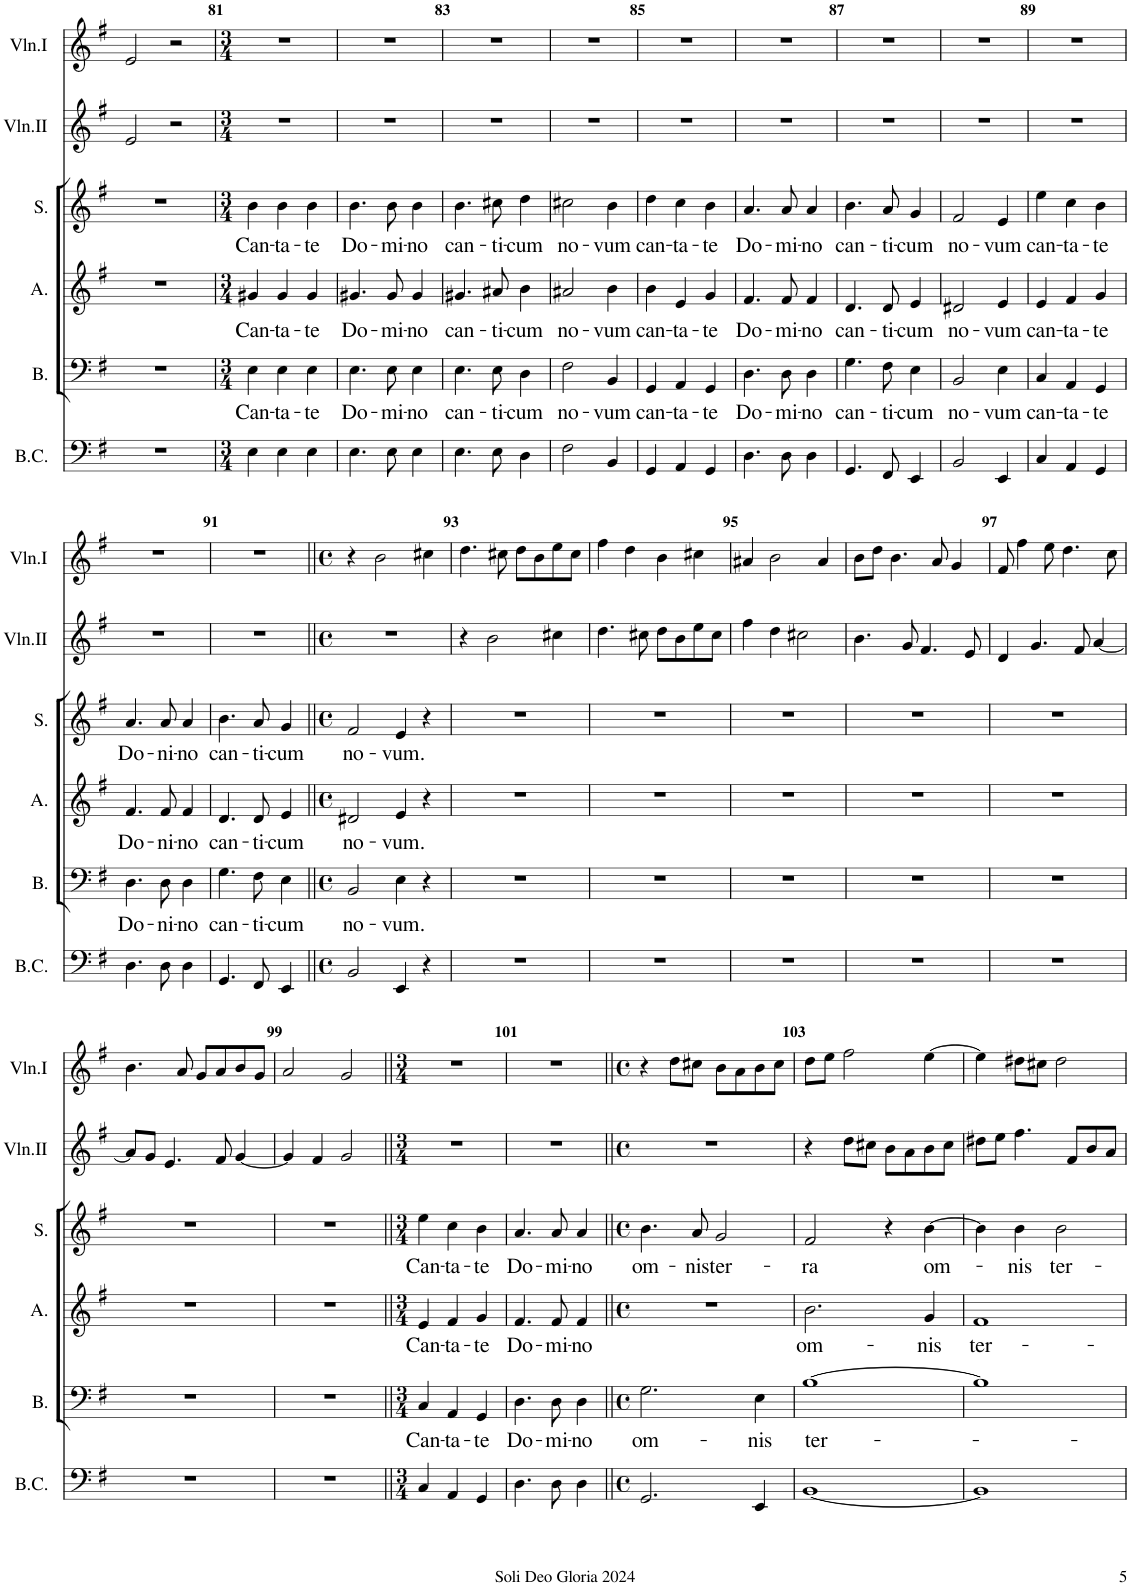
**kern	**kern	**text	**kern	**text	**kern	**text	**kern	**kern
*part6	*part5	*part5	*part4	*part4	*part3	*part3	*part2	*part1
*staff6	*staff5	*staff5	*staff4	*staff4	*staff3	*staff3	*staff2	*staff1
*I"Basse Continue	*I"Bass	*	*I"Alto	*	*I"Soprano	*	*I"Violon II	*I"Violon I
*I'B.C.	*I'B.	*	*I'A.	*	*I'S.	*	*I'Vln.II	*I'Vln.I
!!LO:PB:g=z
*clefF4	*clefF4	*	*clefG2	*	*clefG2	*	*clefG2	*clefG2
*k[f#]	*k[f#]	*	*k[f#]	*	*k[f#]	*	*k[f#]	*k[f#]
*M4/4	*M4/4	*	*M4/4	*	*M4/4	*	*M4/4	*M4/4
*met(c)	*met(c)	*	*met(c)	*	*met(c)	*	*met(c)	*met(c)
=80	=80	=80	=80	=80	=80	=80	=80	=80
1r	1r	.	1r	.	1r	.	2e/	2e/
.	.	.	.	.	.	.	2r	2r
=81	=81	=81	=81	=81	=81	=81	=81	=81
*M3/4	*M3/4	*	*M3/4	*	*M3/4	*	*M3/4	*M3/4
!	!	!LO:LY:b	!	!LO:LY:b	!	!LO:LY:b	!	!
4E\	4E\	Can-	4g#X/	Can-	4b\	Can-	2.r	2.r
!	!	!LO:LY:b	!	!LO:LY:b	!	!LO:LY:b	!	!
4E\	4E\	-ta-	4g#/	-ta-	4b\	-ta-	.	.
!	!	!LO:LY:b	!	!LO:LY:b	!	!LO:LY:b	!	!
4E\	4E\	-te	4g#/	-te	4b\	-te	.	.
=82	=82	=82	=82	=82	=82	=82	=82	=82
!	!	!LO:LY:b	!	!LO:LY:b	!	!LO:LY:b	!	!
4.E\	4.E\	Do-	4.g#X/	Do-	4.b\	Do-	2.r	2.r
!	!	!LO:LY:b	!	!LO:LY:b	!	!LO:LY:b	!	!
8E\	8E\	-mi-	8g#/	-mi-	8b\	-mi-	.	.
!	!	!LO:LY:b	!	!LO:LY:b	!	!LO:LY:b	!	!
4E\	4E\	-no	4g#/	-no	4b\	-no	.	.
=83	=83	=83	=83	=83	=83	=83	=83	=83
!	!	!LO:LY:b	!	!LO:LY:b	!	!LO:LY:b	!	!
4.E\	4.E\	can-	4.g#X/	can-	4.b\	can-	2.r	2.r
!	!	!LO:LY:b	!	!LO:LY:b	!	!LO:LY:b	!	!
8E\	8E\	-ti-	8a#X/	-ti-	8cc#X\	-ti-	.	.
!	!	!LO:LY:b	!	!LO:LY:b	!	!LO:LY:b	!	!
4D\	4D\	-cum	4b\	-cum	4dd\	-cum	.	.
=84	=84	=84	=84	=84	=84	=84	=84	=84
!	!	!LO:LY:b	!	!LO:LY:b	!	!LO:LY:b	!	!
2F#\	2F#\	no-	2a#X/	no-	2cc#X\	no-	2.r	2.r
!	!	!LO:LY:b	!	!LO:LY:b	!	!LO:LY:b	!	!
4BB/	4BB/	-vum	4b\	-vum	4b\	-vum	.	.
=85	=85	=85	=85	=85	=85	=85	=85	=85
!	!	!LO:LY:b	!	!LO:LY:b	!	!LO:LY:b	!	!
4GG/	4GG/	can-	4b\	can-	4dd\	can-	2.r	2.r
!	!	!LO:LY:b	!	!LO:LY:b	!	!LO:LY:b	!	!
4AA/	4AA/	-ta-	4e/	-ta-	4cc\	-ta-	.	.
!	!	!LO:LY:b	!	!LO:LY:b	!	!LO:LY:b	!	!
4GG/	4GG/	-te	4g/	-te	4b\	-te	.	.
=86	=86	=86	=86	=86	=86	=86	=86	=86
!	!	!LO:LY:b	!	!LO:LY:b	!	!LO:LY:b	!	!
4.D\	4.D\	Do-	4.f#/	Do-	4.a/	Do-	2.r	2.r
!	!	!LO:LY:b	!	!LO:LY:b	!	!LO:LY:b	!	!
8D\	8D\	-mi-	8f#/	-mi-	8a/	-mi-	.	.
!	!	!LO:LY:b	!	!LO:LY:b	!	!LO:LY:b	!	!
4D\	4D\	-no	4f#/	-no	4a/	-no	.	.
=87	=87	=87	=87	=87	=87	=87	=87	=87
!	!	!LO:LY:b	!	!LO:LY:b	!	!LO:LY:b	!	!
4.GG/	4.G\	can-	4.d/	can-	4.b\	can-	2.r	2.r
!	!	!LO:LY:b	!	!LO:LY:b	!	!LO:LY:b	!	!
8FF#/	8F#\	-ti-	8d/	-ti-	8a/	-ti-	.	.
!	!	!LO:LY:b	!	!LO:LY:b	!	!LO:LY:b	!	!
4EE/	4E\	-cum	4e/	-cum	4g/	-cum	.	.
=88	=88	=88	=88	=88	=88	=88	=88	=88
!	!	!LO:LY:b	!	!LO:LY:b	!	!LO:LY:b	!	!
2BB/	2BB/	no-	2d#X/	no-	2f#/	no-	2.r	2.r
!	!	!LO:LY:b	!	!LO:LY:b	!	!LO:LY:b	!	!
4EE/	4E\	-vum	4e/	-vum	4e/	-vum	.	.
=89	=89	=89	=89	=89	=89	=89	=89	=89
!	!	!LO:LY:b	!	!LO:LY:b	!	!LO:LY:b	!	!
4C/	4C/	can-	4e/	can-	4ee\	can-	2.r	2.r
!	!	!LO:LY:b	!	!LO:LY:b	!	!LO:LY:b	!	!
4AA/	4AA/	-ta-	4f#/	-ta-	4cc\	-ta-	.	.
!	!	!LO:LY:b	!	!LO:LY:b	!	!LO:LY:b	!	!
4GG/	4GG/	-te	4g/	-te	4b\	-te	.	.
!!LO:LB:g=z
=90	=90	=90	=90	=90	=90	=90	=90	=90
!	!	!LO:LY:b	!	!LO:LY:b	!	!LO:LY:b	!	!
4.D\	4.D\	Do-	4.f#/	Do-	4.a/	Do-	2.r	2.r
!	!	!LO:LY:b	!	!LO:LY:b	!	!LO:LY:b	!	!
8D\	8D\	-ni-	8f#/	-ni-	8a/	-ni-	.	.
!	!	!LO:LY:b	!	!LO:LY:b	!	!LO:LY:b	!	!
4D\	4D\	-no	4f#/	-no	4a/	-no	.	.
=91	=91	=91	=91	=91	=91	=91	=91	=91
!	!	!LO:LY:b	!	!LO:LY:b	!	!LO:LY:b	!	!
4.GG/	4.G\	can-	4.d/	can-	4.b\	can-	2.r	2.r
!	!	!LO:LY:b	!	!LO:LY:b	!	!LO:LY:b	!	!
8FF#/	8F#\	-ti-	8d/	-ti-	8a/	-ti-	.	.
!	!	!LO:LY:b	!	!LO:LY:b	!	!LO:LY:b	!	!
4EE/	4E\	-cum	4e/	-cum	4g/	-cum	.	.
=92||	=92||	=92||	=92||	=92||	=92||	=92||	=92||	=92||
*M4/4	*M4/4	*	*M4/4	*	*M4/4	*	*M4/4	*M4/4
*met(c)	*met(c)	*	*met(c)	*	*met(c)	*	*met(c)	*met(c)
!	!	!LO:LY:b	!	!LO:LY:b	!	!LO:LY:b	!	!
2BB/	2BB/	no-	2d#X/	no-	2f#/	no-	1r	4r
.	.	.	.	.	.	.	.	2b\
!	!	!LO:LY:b	!	!LO:LY:b	!	!LO:LY:b	!	!
4EE/	4E\	-vum.	4e/	-vum.	4e/	-vum.	.	.
4r	4r	.	4r	.	4r	.	.	4cc#X\
=93	=93	=93	=93	=93	=93	=93	=93	=93
1r	1r	.	1r	.	1r	.	4r	4.dd\
.	.	.	.	.	.	.	2b\	.
.	.	.	.	.	.	.	.	8cc#X\
.	.	.	.	.	.	.	.	8dd\L
.	.	.	.	.	.	.	.	8b\
.	.	.	.	.	.	.	4cc#X\	8ee\
.	.	.	.	.	.	.	.	8cc#\J
=94	=94	=94	=94	=94	=94	=94	=94	=94
1r	1r	.	1r	.	1r	.	4.dd\	4ff#\
.	.	.	.	.	.	.	.	4dd\
.	.	.	.	.	.	.	8cc#X\	.
.	.	.	.	.	.	.	8dd\L	4b\
.	.	.	.	.	.	.	8b\	.
.	.	.	.	.	.	.	8ee\	4cc#X\
.	.	.	.	.	.	.	8cc#\J	.
=95	=95	=95	=95	=95	=95	=95	=95	=95
1r	1r	.	1r	.	1r	.	4ff#\	4a#X/
.	.	.	.	.	.	.	4dd\	2b\
.	.	.	.	.	.	.	2cc#X\	.
.	.	.	.	.	.	.	.	4a#/
=96	=96	=96	=96	=96	=96	=96	=96	=96
1r	1r	.	1r	.	1r	.	4.b\	8b\L
.	.	.	.	.	.	.	.	8dd\J
.	.	.	.	.	.	.	.	4.b\
.	.	.	.	.	.	.	8g/	.
.	.	.	.	.	.	.	4.f#/	.
.	.	.	.	.	.	.	.	8a/
.	.	.	.	.	.	.	.	4g/
.	.	.	.	.	.	.	8e/	.
=97	=97	=97	=97	=97	=97	=97	=97	=97
1r	1r	.	1r	.	1r	.	4d/	8f#/
.	.	.	.	.	.	.	.	4ff#\
.	.	.	.	.	.	.	4.g/	.
.	.	.	.	.	.	.	.	8ee\
.	.	.	.	.	.	.	.	4.dd\
.	.	.	.	.	.	.	8f#/	.
.	.	.	.	.	.	.	[4a/	.
.	.	.	.	.	.	.	.	8cc\
!!LO:LB:g=z
=98	=98	=98	=98	=98	=98	=98	=98	=98
1r	1r	.	1r	.	1r	.	8a/L]	4.b\
.	.	.	.	.	.	.	8g/J	.
.	.	.	.	.	.	.	4.e/	.
.	.	.	.	.	.	.	.	8a/
.	.	.	.	.	.	.	.	8g/L
.	.	.	.	.	.	.	8f#/	8a/
.	.	.	.	.	.	.	[4g/	8b/
.	.	.	.	.	.	.	.	8g/J
=99	=99	=99	=99	=99	=99	=99	=99	=99
1r	1r	.	1r	.	1r	.	4g/]	2a/
.	.	.	.	.	.	.	4f#/	.
.	.	.	.	.	.	.	2g/	2g/
=100||	=100||	=100||	=100||	=100||	=100||	=100||	=100||	=100||
*M3/4	*M3/4	*	*M3/4	*	*M3/4	*	*M3/4	*M3/4
!	!	!LO:LY:b	!	!LO:LY:b	!	!LO:LY:b	!	!
4C/	4C/	Can-	4e/	Can-	4ee\	Can-	2.r	2.r
!	!	!LO:LY:b	!	!LO:LY:b	!	!LO:LY:b	!	!
4AA/	4AA/	-ta-	4f#/	-ta-	4cc\	-ta-	.	.
!	!	!LO:LY:b	!	!LO:LY:b	!	!LO:LY:b	!	!
4GG/	4GG/	-te	4g/	-te	4b\	-te	.	.
=101	=101	=101	=101	=101	=101	=101	=101	=101
!	!	!LO:LY:b	!	!LO:LY:b	!	!LO:LY:b	!	!
4.D\	4.D\	Do-	4.f#/	Do-	4.a/	Do-	2.r	2.r
!	!	!LO:LY:b	!	!LO:LY:b	!	!LO:LY:b	!	!
8D\	8D\	-mi-	8f#/	-mi-	8a/	-mi-	.	.
!	!	!LO:LY:b	!	!LO:LY:b	!	!LO:LY:b	!	!
4D\	4D\	-no	4f#/	-no	4a/	-no	.	.
=102||	=102||	=102||	=102||	=102||	=102||	=102||	=102||	=102||
*M4/4	*M4/4	*	*M4/4	*	*M4/4	*	*M4/4	*M4/4
*met(c)	*met(c)	*	*met(c)	*	*met(c)	*	*met(c)	*met(c)
!	!	!LO:LY:b	!	!	!	!LO:LY:b	!	!
2.GG/	2.G\	om-	1r	.	4.b\	om-	1r	4r
.	.	.	.	.	.	.	.	8dd\L
!	!	!	!	!	!	!LO:LY:b	!	!
.	.	.	.	.	8a/	-nis	.	8cc#X\J
!	!	!	!	!	!	!LO:LY:b	!	!
.	.	.	.	.	2g/	ter-	.	8b\L
.	.	.	.	.	.	.	.	8a\
!	!	!LO:LY:b	!	!	!	!	!	!
4EE/	4E\	-nis	.	.	.	.	.	8b\
.	.	.	.	.	.	.	.	8cc#\J
=103	=103	=103	=103	=103	=103	=103	=103	=103
!	!	!LO:LY:b	!	!LO:LY:b	!	!LO:LY:b	!	!
[1BB	[1B	ter-	2.b\	om-	2f#/	-ra	4r	8dd\L
.	.	.	.	.	.	.	.	8ee\J
.	.	.	.	.	.	.	8dd\L	2ff#\
.	.	.	.	.	.	.	8cc#X\J	.
.	.	.	.	.	4r	.	8b\L	.
.	.	.	.	.	.	.	8a\	.
!	!	!	!	!LO:LY:b	!	!LO:LY:b	!	!
.	.	.	4g/	-nis	[4b\	om-	8b\	[4ee\
.	.	.	.	.	.	.	8cc#\J	.
=104	=104	=104	=104	=104	=104	=104	=104	=104
!	!	!	!	!LO:LY:b	!	!	!	!
1BB]	1B]	.	1f#	ter-	4b\]	.	8dd#X\L	4ee\]
.	.	.	.	.	.	.	8ee\J	.
!	!	!	!	!	!	!LO:LY:b	!	!
.	.	.	.	.	4b\	-nis	4.ff#\	8dd#X\L
.	.	.	.	.	.	.	.	8cc#X\J
!	!	!	!	!	!	!LO:LY:b	!	!
.	.	.	.	.	2b\	ter-	.	2dd#\
.	.	.	.	.	.	.	8f#/L	.
.	.	.	.	.	.	.	8b/	.
.	.	.	.	.	.	.	8a/J	.
=	=	=	=	=	=	=	=	=
*-	*-	*-	*-	*-	*-	*-	*-	*-
